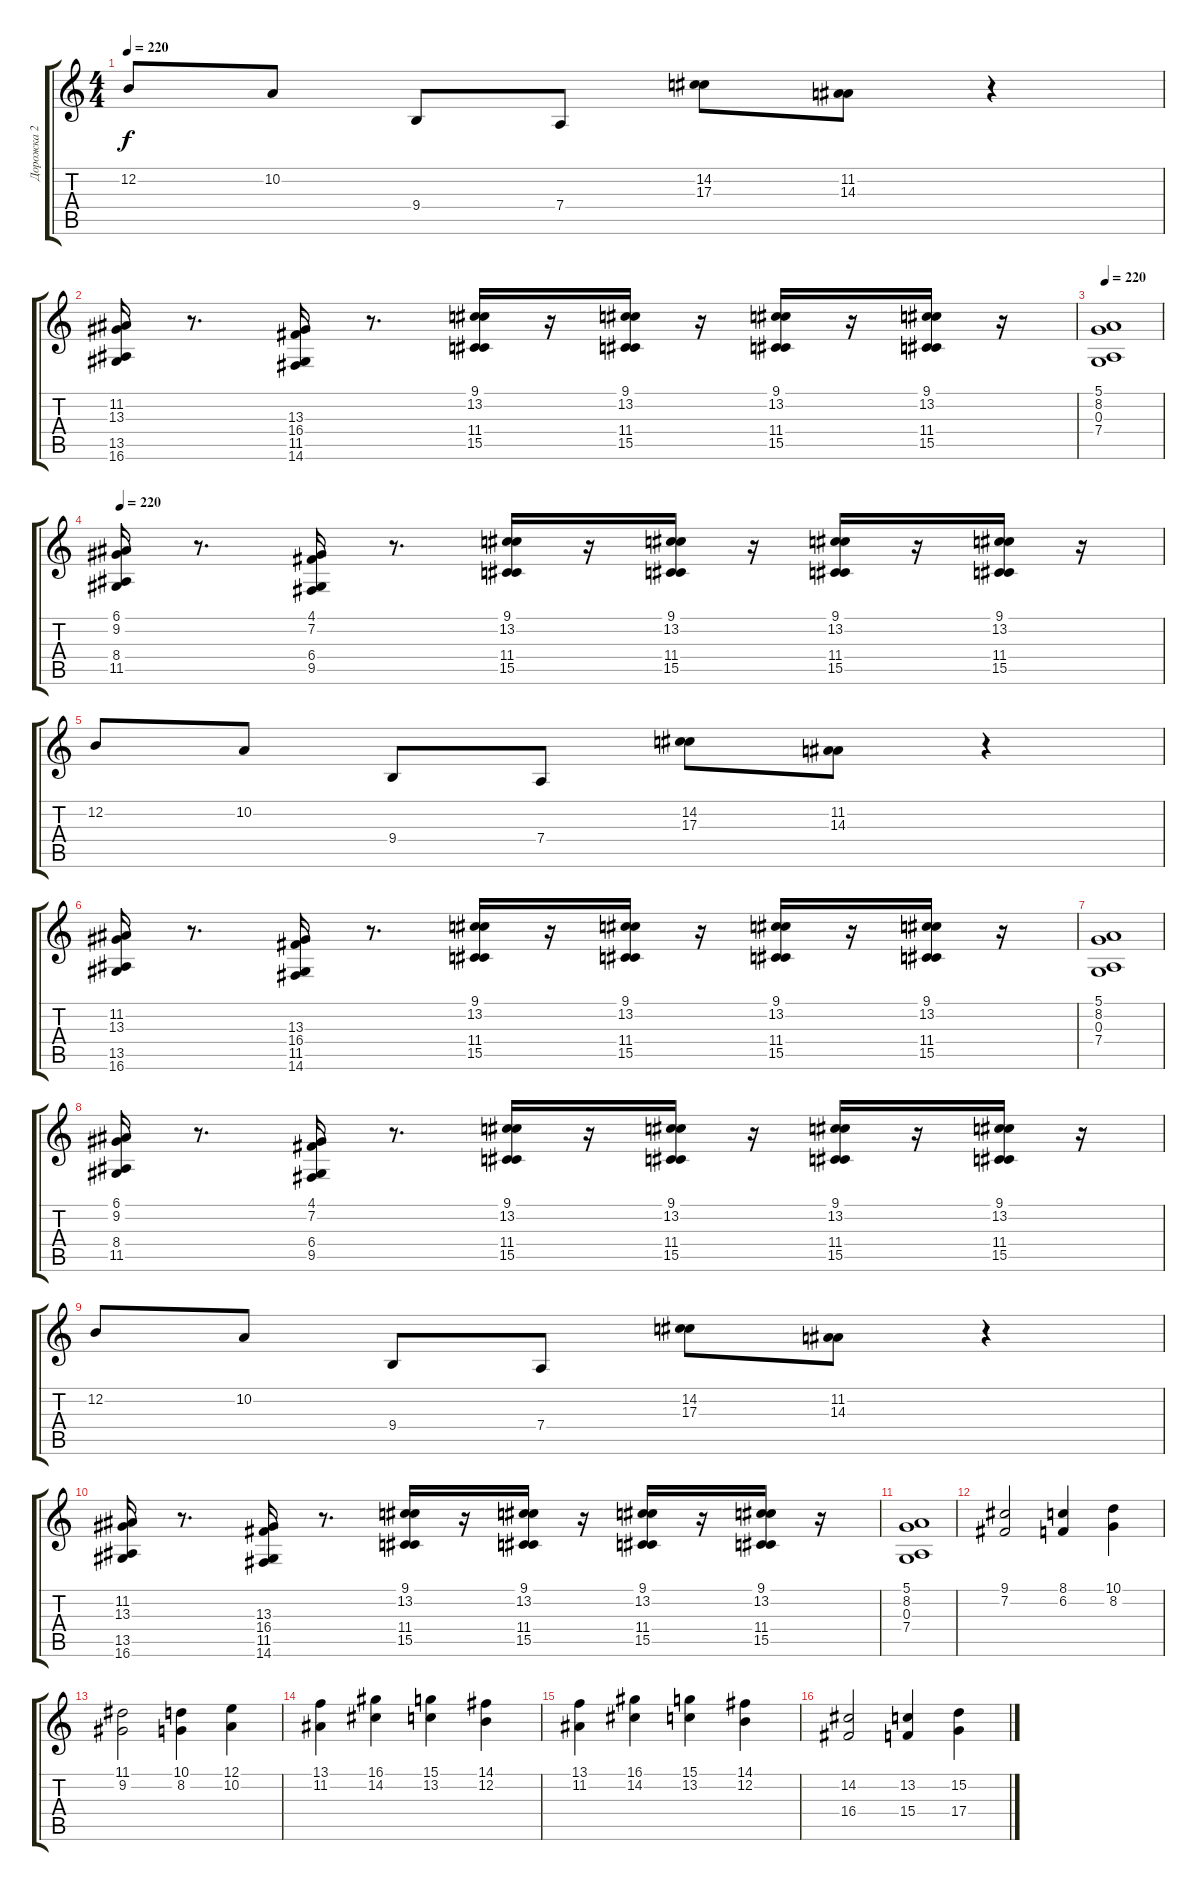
\track ("Дорожка 2" "Дорожка 2") {instrument stringensemble1}
\staff {score tabs}
\tuning (E4 B3 G3 D3 A2 E2) {hide}
\ts (4 4)
\tempo 220
\clef g2
\ks c
12.2.8{dy f} 10.2.8 9.4.8 7.4.8 (14.2 17.3).8 (11.2 14.3).8 r.4 |
(11.2 13.3 13.5 16.6).16 r.8{d} (13.3 16.4 11.5 14.6).16 r.8{d} (9.1 13.2 11.4 15.5).16 r.16 (9.1 13.2 11.4 15.5).16 r.16 (9.1 13.2 11.4 15.5).16 r.16 (9.1 13.2 11.4 15.5).16 r.16 |
\tempo 220
(5.1 8.2 0.3 7.4).1 |
\tempo 220
(6.1 9.2 8.4 11.5).16 r.8{d} (4.1 7.2 6.4 9.5).16 r.8{d} (9.1 13.2 11.4 15.5).16 r.16 (9.1 13.2 11.4 15.5).16 r.16 (9.1 13.2 11.4 15.5).16 r.16 (9.1 13.2 11.4 15.5).16 r.16 |
12.2.8 10.2.8 9.4.8 7.4.8 (14.2 17.3).8 (11.2 14.3).8 r.4 |
(11.2 13.3 13.5 16.6).16 r.8{d} (13.3 16.4 11.5 14.6).16 r.8{d} (9.1 13.2 11.4 15.5).16 r.16 (9.1 13.2 11.4 15.5).16 r.16 (9.1 13.2 11.4 15.5).16 r.16 (9.1 13.2 11.4 15.5).16 r.16 |
(5.1 8.2 0.3 7.4).1 |
(6.1 9.2 8.4 11.5).16 r.8{d} (4.1 7.2 6.4 9.5).16 r.8{d} (9.1 13.2 11.4 15.5).16 r.16 (9.1 13.2 11.4 15.5).16 r.16 (9.1 13.2 11.4 15.5).16 r.16 (9.1 13.2 11.4 15.5).16 r.16 |
12.2.8 10.2.8 9.4.8 7.4.8 (14.2 17.3).8 (11.2 14.3).8 r.4 |
(11.2 13.3 13.5 16.6).16 r.8{d} (13.3 16.4 11.5 14.6).16 r.8{d} (9.1 13.2 11.4 15.5).16 r.16 (9.1 13.2 11.4 15.5).16 r.16 (9.1 13.2 11.4 15.5).16 r.16 (9.1 13.2 11.4 15.5).16 r.16 |
(5.1 8.2 0.3 7.4).1 |
(9.1 7.2).2 (8.1 6.2).4 (10.1 8.2).4 |
(11.1 9.2).2 (10.1 8.2).4 (12.1 10.2).4 |
(13.1 11.2).4 (16.1 14.2).4 (15.1 13.2).4 (14.1 12.2).4 |
(13.1 11.2).4 (16.1 14.2).4 (15.1 13.2).4 (14.1 12.2).4 |
(14.2 16.4).2 (13.2 15.4).4 (15.2 17.4).4
